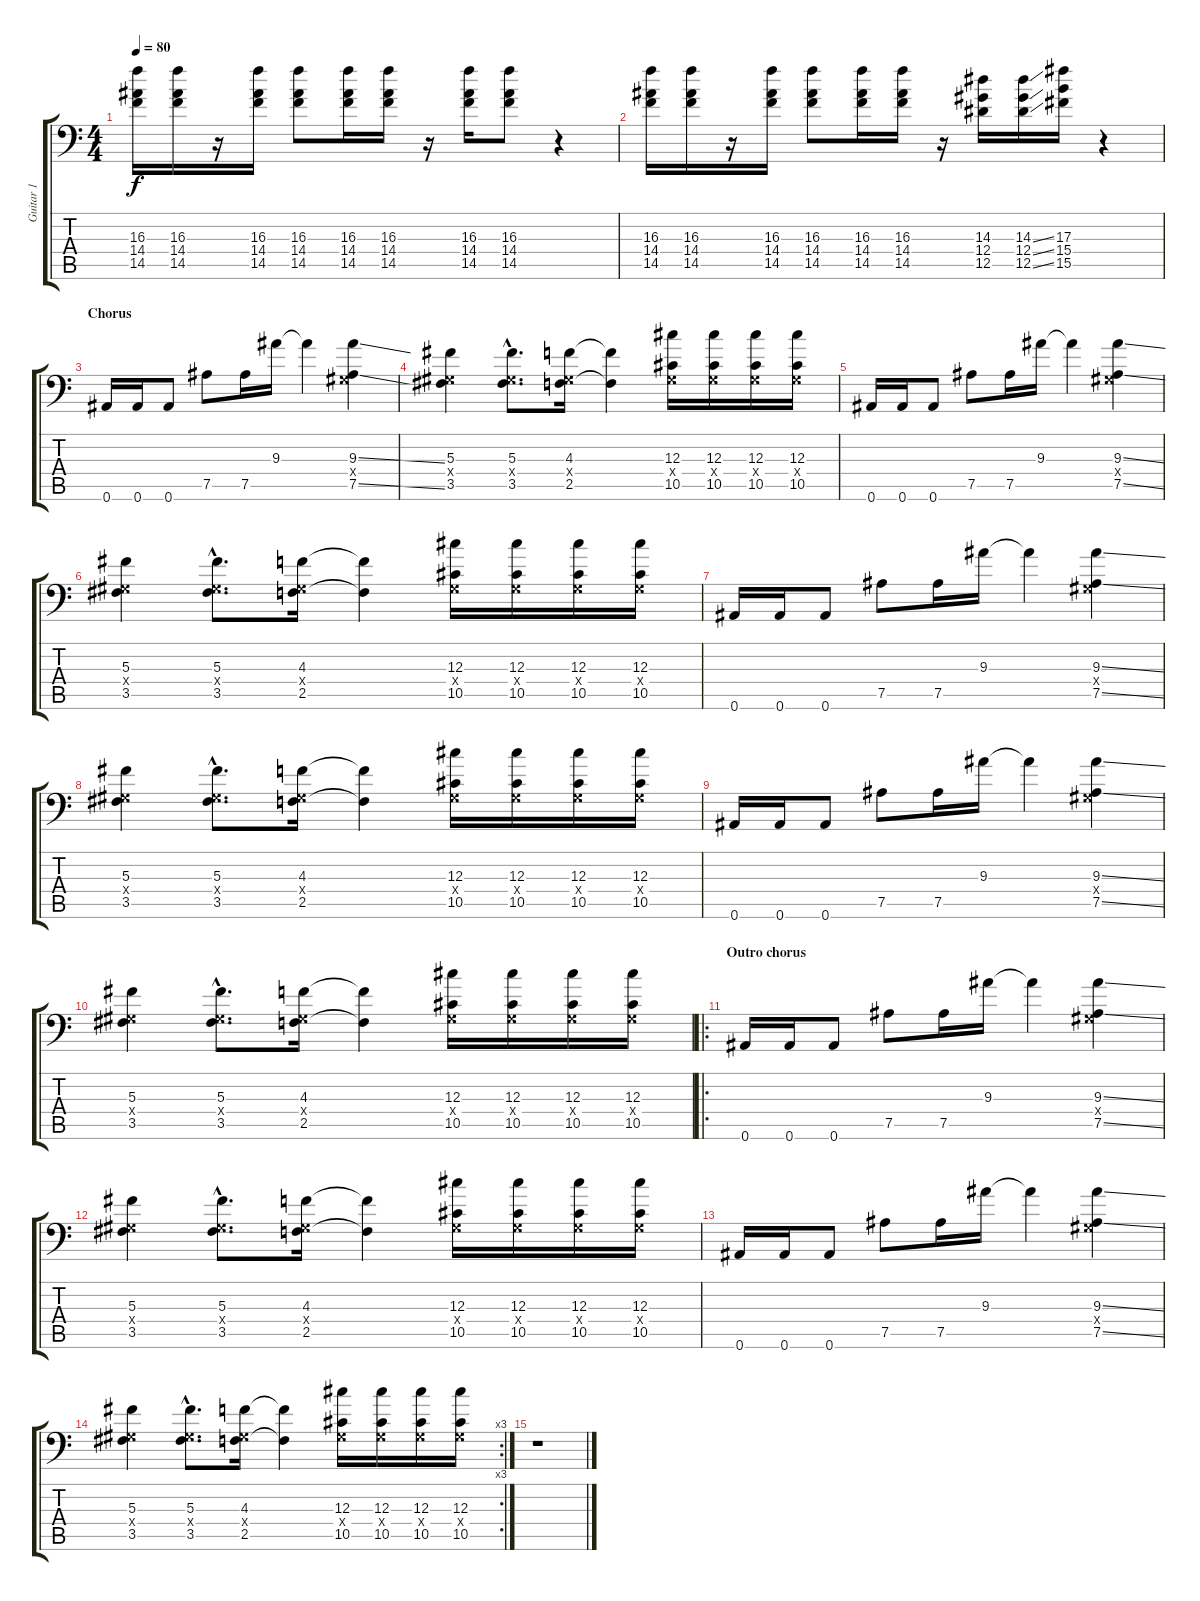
\track ("Guitar 1" "Guitar 1") {instrument distortionguitar}
\staff {score tabs}
\tuning (Bb3 F3 Db3 Ab2 Eb2 Bb1) {hide}
\ts (4 4)
\tempo 80
\clef f4
\ks c
(16.3 14.4 14.5).16{dy f} (16.3 14.4 14.5).16 r.16 (16.3 14.4 14.5).16 (16.3 14.4 14.5).8 (16.3 14.4 14.5).16 (16.3 14.4 14.5).16 r.16 (16.3 14.4 14.5).16 (16.3 14.4 14.5).8 r.4 |
(16.3 14.4 14.5).16 (16.3 14.4 14.5).16 r.16 (16.3 14.4 14.5).16 (16.3 14.4 14.5).8 (16.3 14.4 14.5).16 (16.3 14.4 14.5).16 r.16 (14.3 12.4 12.5).16 (14.3{ss} 12.4{ss} 12.5{ss}).16 (17.3 15.4 15.5).16 r.4 |
\section ("" "Chorus")
0.6.16 0.6.16 0.6.8 7.5.8 7.5.16 9.3.16 9.3{t}.4 (9.3{ss} 0.4{x} 7.5{ss}).4 |
(5.3 0.4{x} 3.5).4 (5.3{hac} 0.4{hac x} 3.5{hac}).8{d} (4.3 0.4{x} 2.5).16 (4.3{t} 2.5{t}).4 (12.3 0.4{x} 10.5).16 (12.3 0.4{x} 10.5).16 (12.3 0.4{x} 10.5).16 (12.3 0.4{x} 10.5).16 |
0.6.16 0.6.16 0.6.8 7.5.8 7.5.16 9.3.16 9.3{t}.4 (9.3{ss} 0.4{x} 7.5{ss}).4 |
(5.3 0.4{x} 3.5).4 (5.3{hac} 0.4{hac x} 3.5{hac}).8{d} (4.3 0.4{x} 2.5).16 (4.3{t} 2.5{t}).4 (12.3 0.4{x} 10.5).16 (12.3 0.4{x} 10.5).16 (12.3 0.4{x} 10.5).16 (12.3 0.4{x} 10.5).16 |
0.6.16 0.6.16 0.6.8 7.5.8 7.5.16 9.3.16 9.3{t}.4 (9.3{ss} 0.4{x} 7.5{ss}).4 |
(5.3 0.4{x} 3.5).4 (5.3{hac} 0.4{hac x} 3.5{hac}).8{d} (4.3 0.4{x} 2.5).16 (4.3{t} 2.5{t}).4 (12.3 0.4{x} 10.5).16 (12.3 0.4{x} 10.5).16 (12.3 0.4{x} 10.5).16 (12.3 0.4{x} 10.5).16 |
0.6.16 0.6.16 0.6.8 7.5.8 7.5.16 9.3.16 9.3{t}.4 (9.3{ss} 0.4{x} 7.5{ss}).4 |
(5.3 0.4{x} 3.5).4 (5.3{hac} 0.4{hac x} 3.5{hac}).8{d} (4.3 0.4{x} 2.5).16 (4.3{t} 2.5{t}).4 (12.3 0.4{x} 10.5).16 (12.3 0.4{x} 10.5).16 (12.3 0.4{x} 10.5).16 (12.3 0.4{x} 10.5).16 |
\ro
\section ("" "Outro chorus")
0.6.16 0.6.16 0.6.8 7.5.8 7.5.16 9.3.16 9.3{t}.4 (9.3{ss} 0.4{x} 7.5{ss}).4 |
(5.3 0.4{x} 3.5).4 (5.3{hac} 0.4{hac x} 3.5{hac}).8{d} (4.3 0.4{x} 2.5).16 (4.3{t} 2.5{t}).4 (12.3 0.4{x} 10.5).16 (12.3 0.4{x} 10.5).16 (12.3 0.4{x} 10.5).16 (12.3 0.4{x} 10.5).16 |
0.6.16 0.6.16 0.6.8 7.5.8 7.5.16 9.3.16 9.3{t}.4 (9.3{ss} 0.4{x} 7.5{ss}).4 |
\rc 3
(5.3 0.4{x} 3.5).4 (5.3{hac} 0.4{hac x} 3.5{hac}).8{d} (4.3 0.4{x} 2.5).16 (4.3{t} 2.5{t}).4 (12.3 0.4{x} 10.5).16 (12.3 0.4{x} 10.5).16 (12.3 0.4{x} 10.5).16 (12.3 0.4{x} 10.5).16 |
r.1
